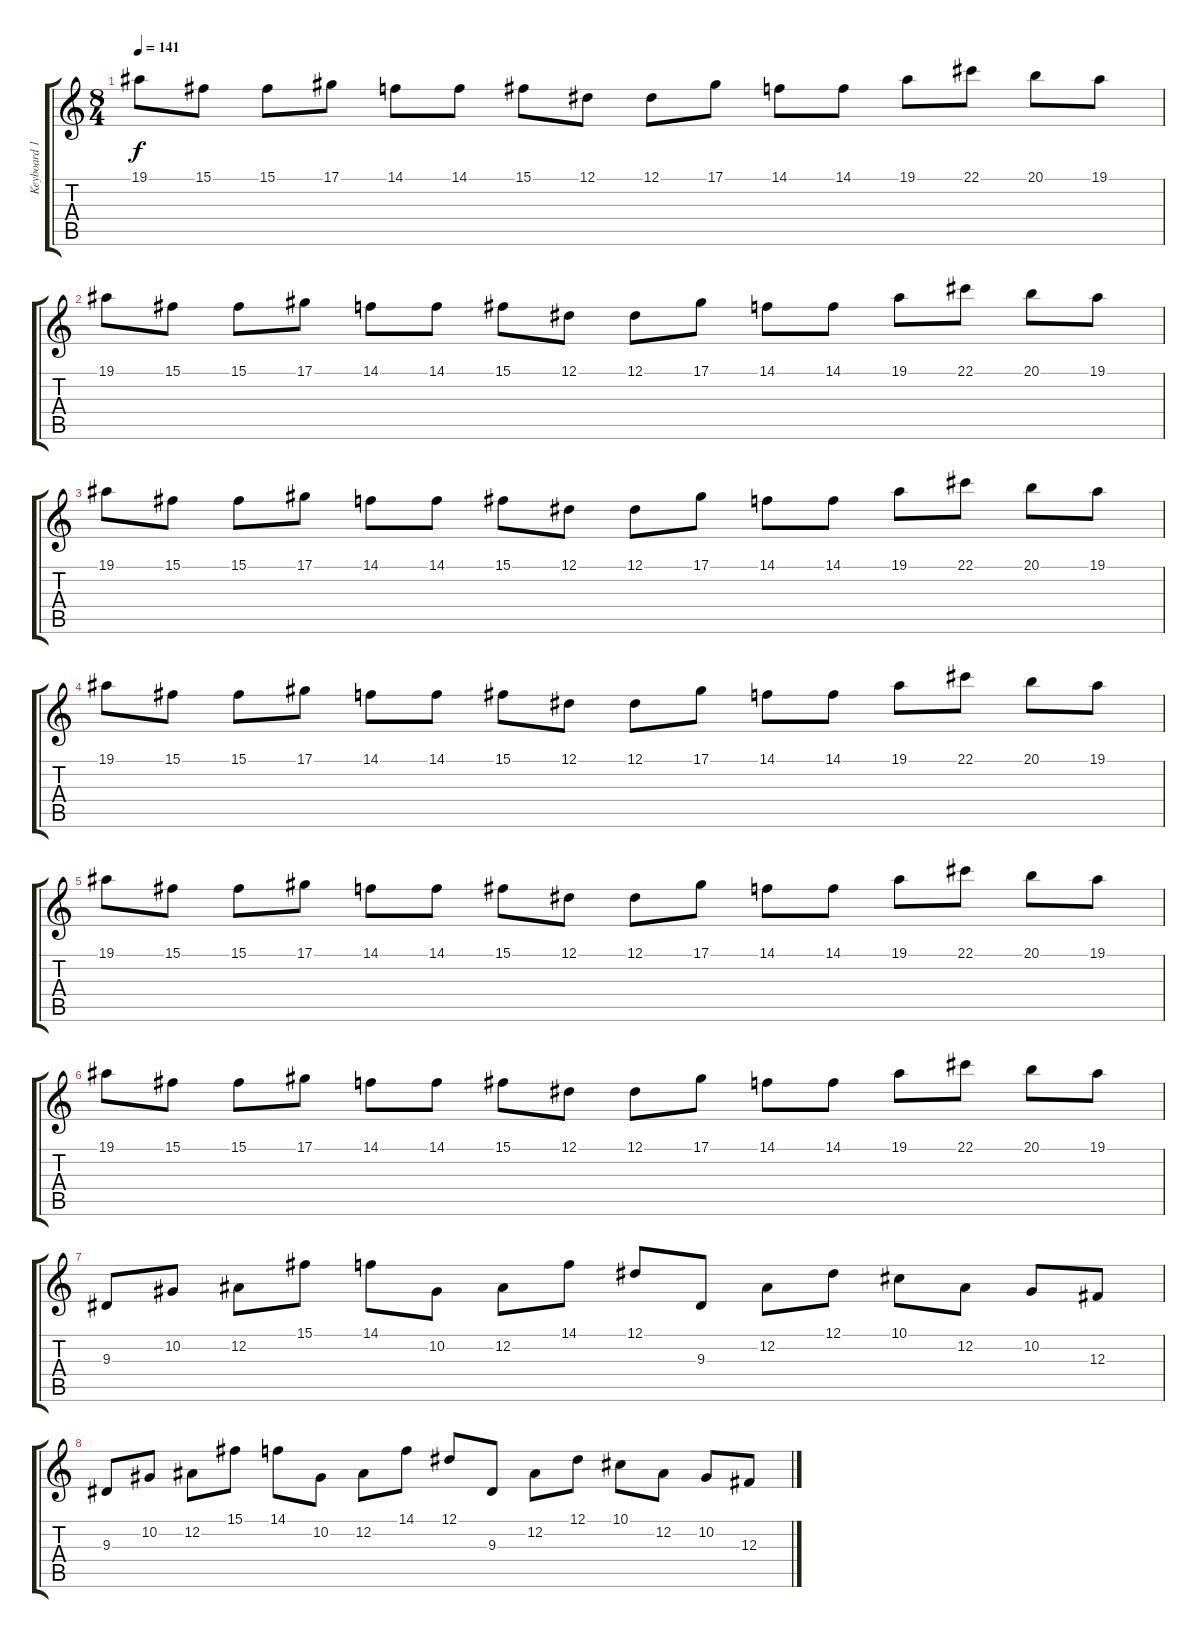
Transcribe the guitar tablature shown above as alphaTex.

\track ("Keyboard 1" "Keyboard 1") {instrument pad1newage}
\staff {score tabs}
\tuning (Eb4 Bb3 Gb3 Db3 Ab2 Eb2) {hide}
\ts (8 4)
\tempo 141
\clef g2
\ks c
19.1.8{dy f} 15.1.8 15.1.8 17.1.8 14.1.8 14.1.8 15.1.8 12.1.8 12.1.8 17.1.8 14.1.8 14.1.8 19.1.8 22.1.8 20.1.8 19.1.8 |
19.1.8 15.1.8 15.1.8 17.1.8 14.1.8 14.1.8 15.1.8 12.1.8 12.1.8 17.1.8 14.1.8 14.1.8 19.1.8 22.1.8 20.1.8 19.1.8 |
19.1.8 15.1.8 15.1.8 17.1.8 14.1.8 14.1.8 15.1.8 12.1.8 12.1.8 17.1.8 14.1.8 14.1.8 19.1.8 22.1.8 20.1.8 19.1.8 |
19.1.8 15.1.8 15.1.8 17.1.8 14.1.8 14.1.8 15.1.8 12.1.8 12.1.8 17.1.8 14.1.8 14.1.8 19.1.8 22.1.8 20.1.8 19.1.8 |
19.1.8 15.1.8 15.1.8 17.1.8 14.1.8 14.1.8 15.1.8 12.1.8 12.1.8 17.1.8 14.1.8 14.1.8 19.1.8 22.1.8 20.1.8 19.1.8 |
19.1.8 15.1.8 15.1.8 17.1.8 14.1.8 14.1.8 15.1.8 12.1.8 12.1.8 17.1.8 14.1.8 14.1.8 19.1.8 22.1.8 20.1.8 19.1.8 |
9.3.8{volume 11} 10.2.8 12.2.8 15.1.8 14.1.8 10.2.8 12.2.8 14.1.8 12.1.8 9.3.8 12.2.8 12.1.8 10.1.8 12.2.8 10.2.8 12.3.8 |
9.3.8 10.2.8 12.2.8 15.1.8 14.1.8 10.2.8 12.2.8 14.1.8 12.1.8 9.3.8 12.2.8 12.1.8 10.1.8 12.2.8 10.2.8 12.3.8
